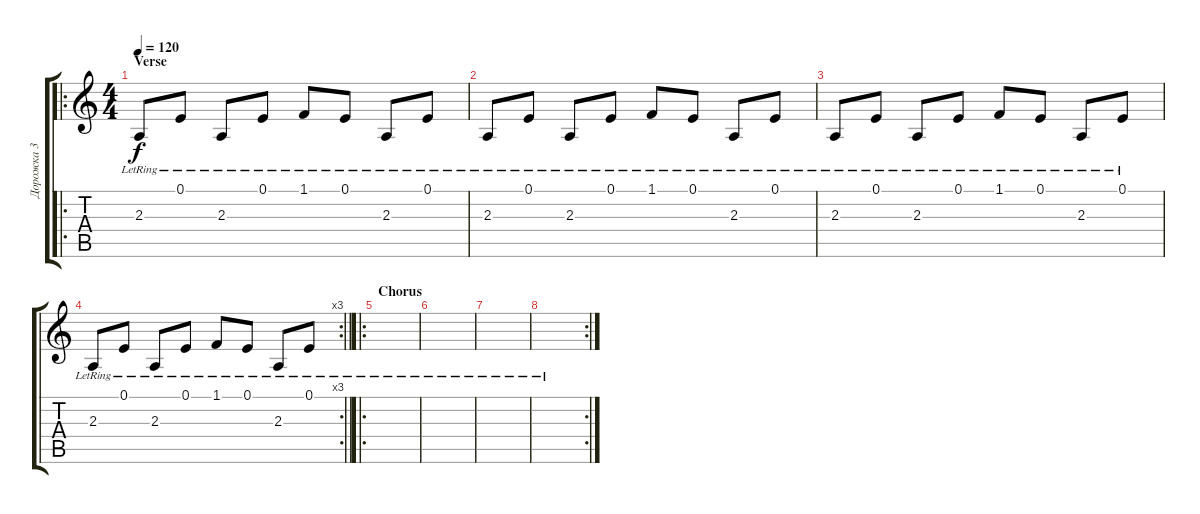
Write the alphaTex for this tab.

\track ("Дорожка 3" "Дорожка 3") {instrument acousticgrandpiano}
\staff {score tabs}
\tuning (E4 B3 G3 D3 A2 E2) {hide}
\ro
\ts (4 4)
\section ("" "Verse")
\tempo 120
\clef g2
\ks c
2.3{lr}.8{dy f} 0.1{lr}.8 2.3{lr}.8 0.1{lr}.8 1.1{lr}.8 0.1{lr}.8 2.3{lr}.8 0.1{lr}.8 |
2.3{lr}.8 0.1{lr}.8 2.3{lr}.8 0.1{lr}.8 1.1{lr}.8 0.1{lr}.8 2.3{lr}.8 0.1{lr}.8 |
2.3{lr}.8 0.1{lr}.8 2.3{lr}.8 0.1{lr}.8 1.1{lr}.8 0.1{lr}.8 2.3{lr}.8 0.1{lr}.8 |
\rc 3
\barLineRight lightlight
2.3{lr}.8 0.1{lr}.8 2.3{lr}.8 0.1{lr}.8 1.1{lr}.8 0.1{lr}.8 2.3{lr}.8 0.1{lr}.8 |
\ro
\section ("" "Chorus")
|
|
|
\rc 2
